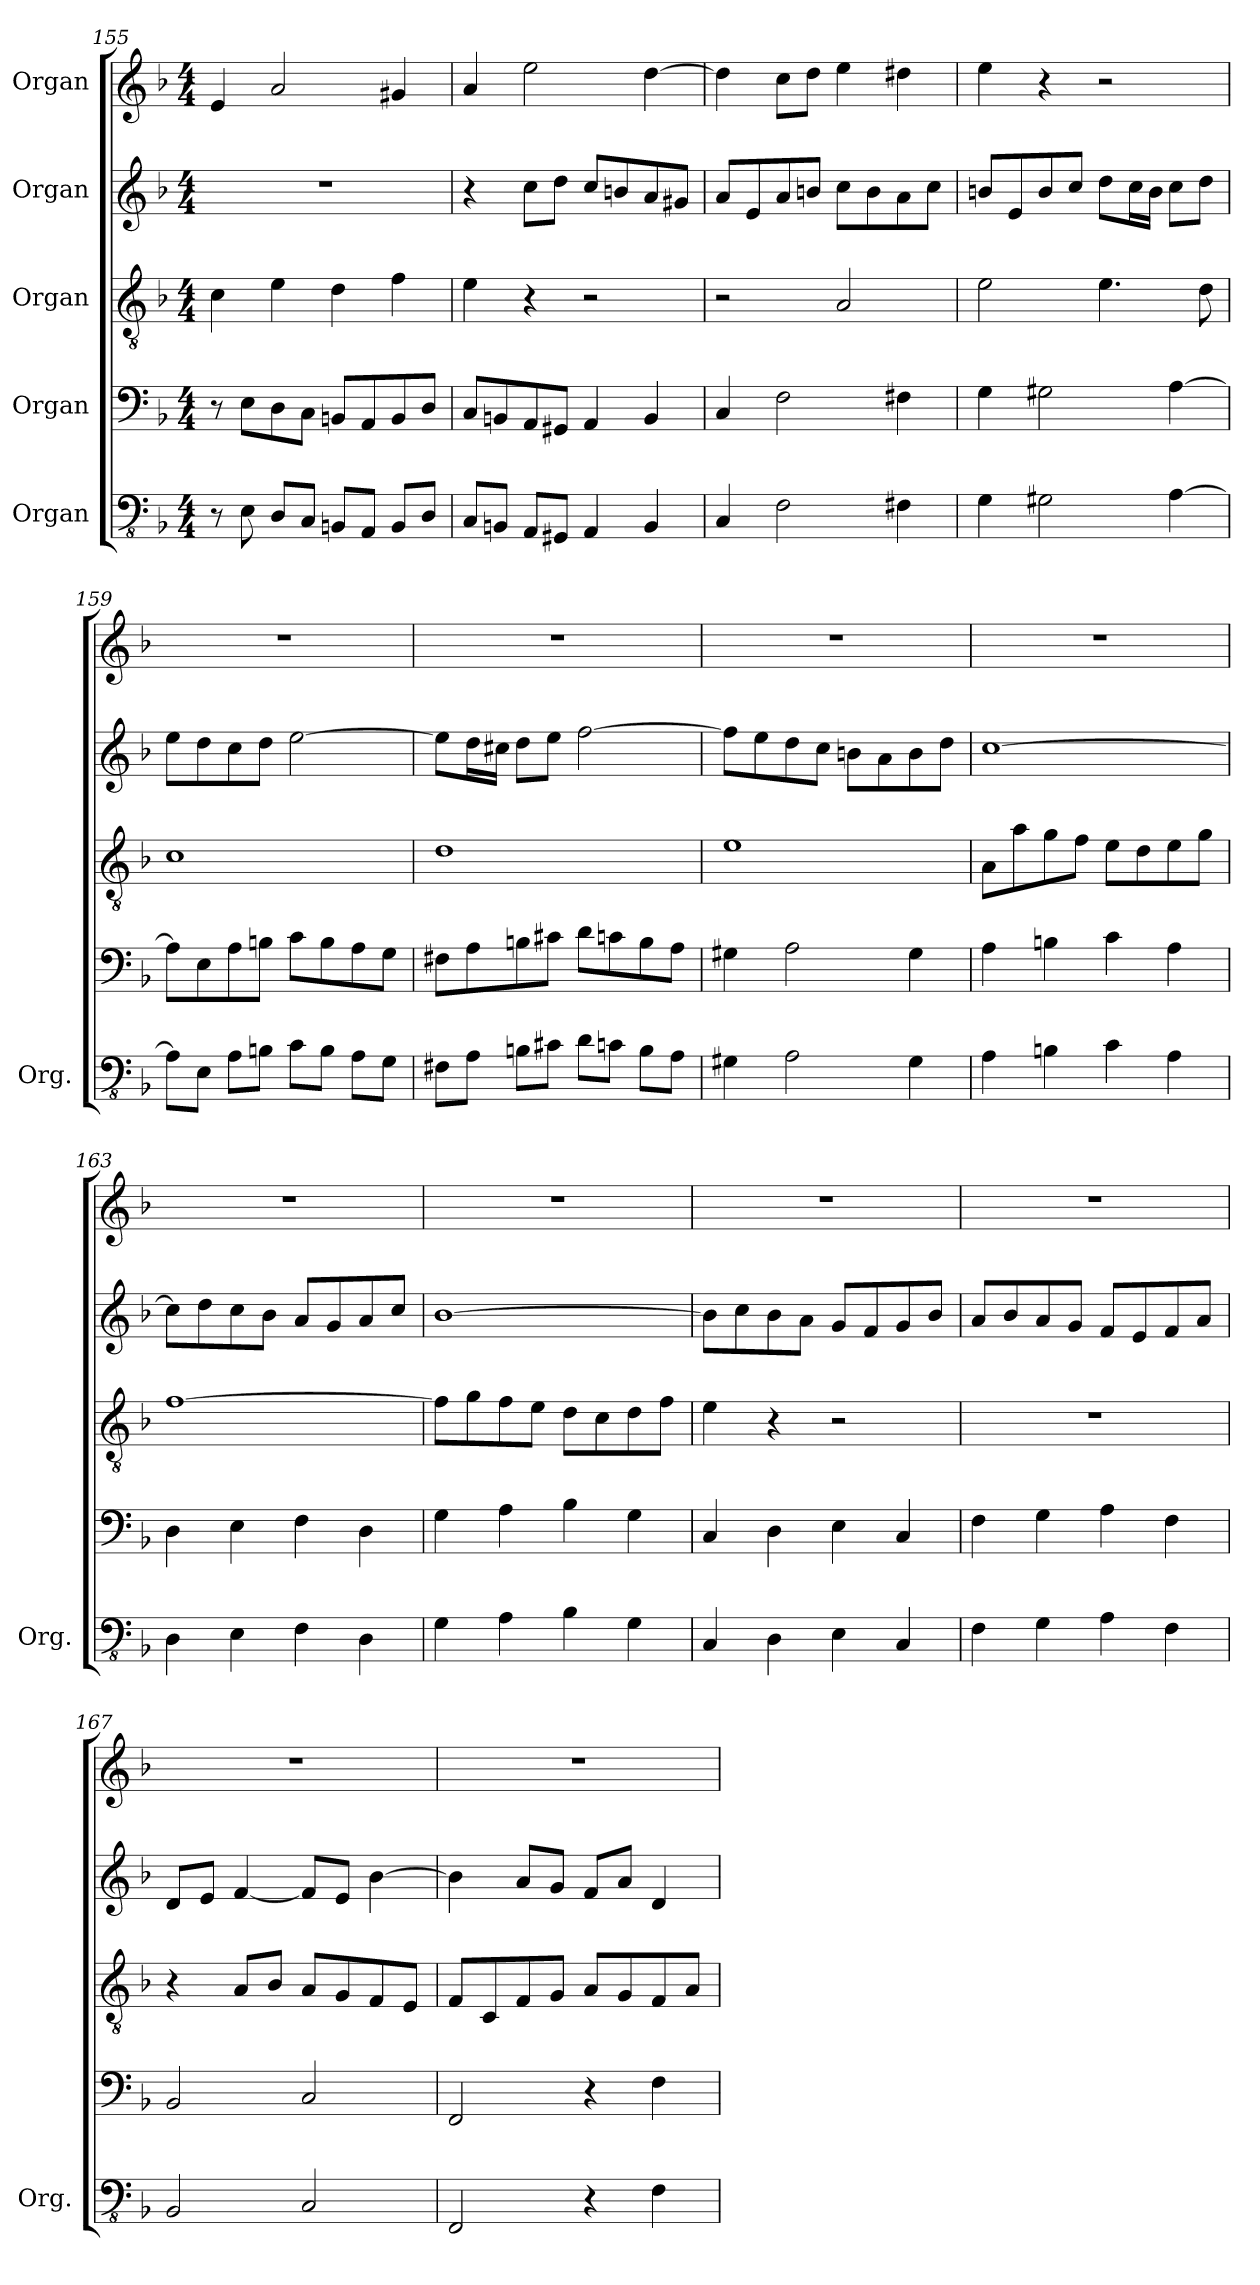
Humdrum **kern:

**kern	**kern	**kern	**kern	**kern
*part5	*part4	*part3	*part2	*part1
*staff5	*staff4	*staff3	*staff2	*staff1
*I"Organ	*I"Organ	*I"Organ	*I"Organ	*I"Organ
*I'Org.	*	*	*	*
*clefFv4	*clefF4	*clefGv2	*clefG2	*clefG2
*k[b-]	*k[b-]	*k[b-]	*k[b-]	*k[b-]
*M4/4	*M4/4	*M4/4	*M4/4	*M4/4
=155	=155	=155	=155	=155
8r	8r	4c\	1r	4e/
8EE\	8E\L	.	.	.
8DD/L	8D\	4e\	.	2a/
8CC/J	8C\J	.	.	.
8BBBn/L	8BBn/L	4d\	.	.
8AAA/J	8AA/	.	.	.
8BBB/L	8BB/	4f\	.	4g#X/
8DD/J	8D/J	.	.	.
=156	=156	=156	=156	=156
8CC/L	8C/L	4e\	4r	4a/
8BBBn/J	8BBn/	.	.	.
8AAA/L	8AA/	4r	8cc\L	2ee\
8GGG#X/J	8GG#X/J	.	8dd\J	.
4AAA/	4AA/	2r	8cc/L	.
.	.	.	8bn/	.
4BBB/	4BB/	.	8a/	[4dd\
.	.	.	8g#X/J	.
=157	=157	=157	=157	=157
4CC/	4C/	2r	8a/L	4dd\]
.	.	.	8e/	.
2FF\	2F\	.	8a/	8cc\L
.	.	.	8bn/J	8dd\J
.	.	2A/	8cc\L	4ee\
.	.	.	8b\	.
4FF#X\	4F#X\	.	8a\	4dd#X\
.	.	.	8cc\J	.
!!LO:LB:g=z
=158	=158	=158	=158	=158
4GG\	4G\	2e\	8bn/L	4ee\
.	.	.	8e/	.
2GG#X\	2G#X\	.	8b/	4r
.	.	.	8cc/J	.
.	.	4.e\	8dd\L	2r
.	.	.	16cc\L	.
.	.	.	16b\JJ	.
[4AA\	[4A\	.	8cc\L	.
.	.	8d\	8dd\J	.
=159	=159	=159	=159	=159
8AA\L]	8A\L]	1c	8ee\L	1r
8EE\J	8E\	.	8dd\	.
8AA\L	8A\	.	8cc\	.
8BBn\J	8Bn\J	.	8dd\J	.
8C\L	8c\L	.	[2ee\	.
8BB\J	8B\	.	.	.
8AA\L	8A\	.	.	.
8GG\J	8G\J	.	.	.
=160	=160	=160	=160	=160
8FF#X\L	8F#X\L	1d	8ee\L]	1r
8AA\J	8A\	.	16dd\L	.
.	.	.	16cc#X\JJ	.
8BBn\L	8Bn\	.	8dd\L	.
8C#X\J	8c#X\J	.	8ee\J	.
8D\L	8d\L	.	[2ff\	.
8Cn\J	8cn\	.	.	.
8BB\L	8B\	.	.	.
8AA\J	8A\J	.	.	.
=161	=161	=161	=161	=161
4GG#X\	4G#X\	1e	8ff\L]	1r
.	.	.	8ee\	.
2AA\	2A\	.	8dd\	.
.	.	.	8cc\J	.
.	.	.	8bn\L	.
.	.	.	8a\	.
4GG#\	4G#\	.	8b\	.
.	.	.	8dd\J	.
!!LO:PB:g=z
=162	=162	=162	=162	=162
4AA\	4A\	8A\L	[1cc	1r
.	.	8a\	.	.
4BBn\	4Bn\	8g\	.	.
.	.	8f\J	.	.
4C\	4c\	8e\L	.	.
.	.	8d\	.	.
4AA\	4A\	8e\	.	.
.	.	8g\J	.	.
=163	=163	=163	=163	=163
4DD\	4D\	[1f	8cc\L]	1r
.	.	.	8dd\	.
4EE\	4E\	.	8cc\	.
.	.	.	8b-\J	.
4FF\	4F\	.	8a/L	.
.	.	.	8g/	.
4DD\	4D\	.	8a/	.
.	.	.	8cc/J	.
=164	=164	=164	=164	=164
4GG\	4G\	8f\L]	[1b-	1r
.	.	8g\	.	.
4AA\	4A\	8f\	.	.
.	.	8e\J	.	.
4BB-\	4B-\	8d\L	.	.
.	.	8c\	.	.
4GG\	4G\	8d\	.	.
.	.	8f\J	.	.
=165	=165	=165	=165	=165
4CC/	4C/	4e\	8b-\L]	1r
.	.	.	8cc\	.
4DD\	4D\	4r	8b-\	.
.	.	.	8a\J	.
4EE\	4E\	2r	8g/L	.
.	.	.	8f/	.
4CC/	4C/	.	8g/	.
.	.	.	8b-/J	.
=166	=166	=166	=166	=166
4FF\	4F\	1r	8a/L	1r
.	.	.	8b-/	.
4GG\	4G\	.	8a/	.
.	.	.	8g/J	.
4AA\	4A\	.	8f/L	.
.	.	.	8e/	.
4FF\	4F\	.	8f/	.
.	.	.	8a/J	.
!!LO:LB:g=z
=167	=167	=167	=167	=167
2BBB-/	2BB-/	4r	8d/L	1r
.	.	.	8e/J	.
.	.	8A/L	[4f/	.
.	.	8B-/J	.	.
2CC/	2C/	8A/L	8f/L]	.
.	.	8G/	8e/J	.
.	.	8F/	[4b-\	.
.	.	8E/J	.	.
=168	=168	=168	=168	=168
2FFF/	2FF/	8F/L	4b-\]	1r
.	.	8C/	.	.
.	.	8F/	8a/L	.
.	.	8G/J	8g/J	.
4r	4r	8A/L	8f/L	.
.	.	8G/	8a/J	.
4FF\	4F\	8F/	4d/	.
.	.	8A/J	.	.
=	=	=	=	=
*-	*-	*-	*-	*-
